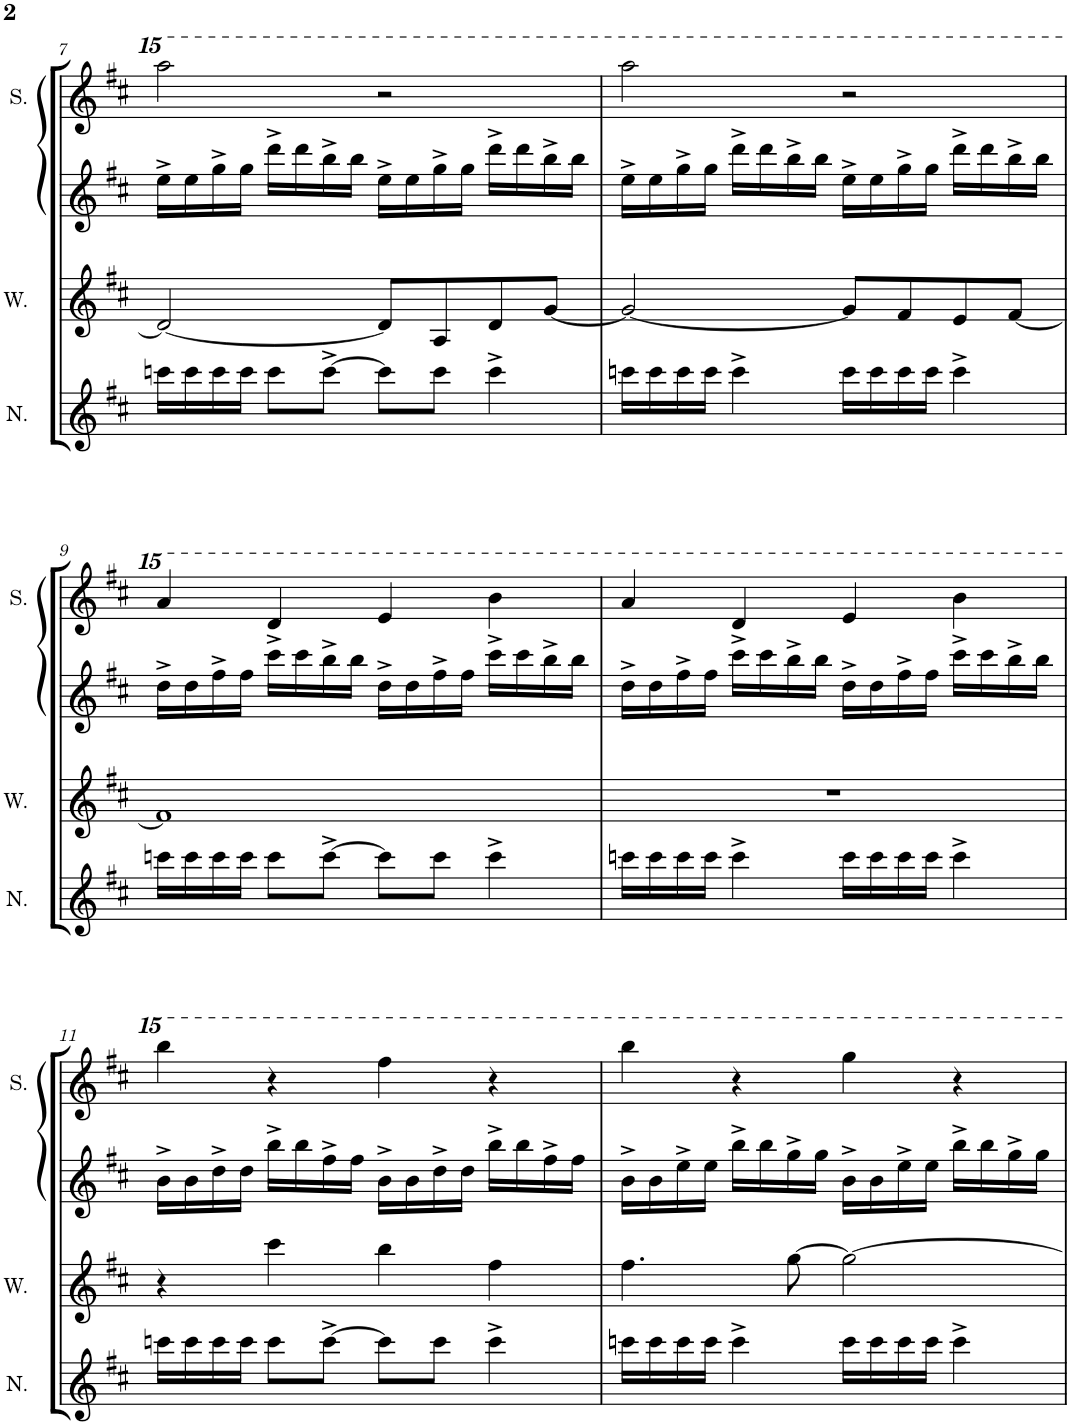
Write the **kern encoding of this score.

**kern	**kern	**kern	**kern
*part4	*part3	*part2	*part1
*staff4	*staff3	*staff2	*staff1
*I"Noise	*I"Wave	*I"Square Synthesizer	*I"Square
*I'N.	*I'W.	*	*I'S.
!!LO:PB:g=z
*clefG2	*clefG2	*clefG2	*clefG2
*Trd-7c-12	*	*	*
*k[f#c#]	*k[f#c#]	*k[f#c#]	*k[f#c#]
*M4/4	*M4/4	*M4/4	*M4/4
*met(c)	*met(c)	*met(c)	*met(c)
=7	=7	=7	=7
16cccn\LL	2d/_	16ee^\LL	2aaaa\
16ccc\	.	16ee\	.
16ccc\	.	16gg^\	.
16ccc\JJ	.	16gg\JJ	.
8ccc\L	.	16ddd^\LL	.
.	.	16ddd\	.
[8ccc^\J	.	16bb^\	.
.	.	16bb\JJ	.
8ccc\L]	8d/L]	16ee^\LL	2r
.	.	16ee\	.
8ccc\J	8A/	16gg^\	.
.	.	16gg\JJ	.
4ccc^\	8d/	16ddd^\LL	.
.	.	16ddd\	.
.	[8g/J	16bb^\	.
.	.	16bb\JJ	.
=8	=8	=8	=8
16cccn\LL	2g/_	16ee^\LL	2aaaa\
16ccc\	.	16ee\	.
16ccc\	.	16gg^\	.
16ccc\JJ	.	16gg\JJ	.
4ccc^\	.	16ddd^\LL	.
.	.	16ddd\	.
.	.	16bb^\	.
.	.	16bb\JJ	.
16ccc\LL	8g/L]	16ee^\LL	2r
16ccc\	.	16ee\	.
16ccc\	8f#/	16gg^\	.
16ccc\JJ	.	16gg\JJ	.
4ccc^\	8e/	16ddd^\LL	.
.	.	16ddd\	.
.	[8f#/J	16bb^\	.
.	.	16bb\JJ	.
!!LO:LB:g=z
=9	=9	=9	=9
16cccn\LL	1f#]	16dd^\LL	4aaa/
16ccc\	.	16dd\	.
16ccc\	.	16ff#^\	.
16ccc\JJ	.	16ff#\JJ	.
8ccc\L	.	16ccc#^\LL	4ddd/
.	.	16ccc#\	.
[8ccc^\J	.	16bb^\	.
.	.	16bb\JJ	.
8ccc\L]	.	16dd^\LL	4eee/
.	.	16dd\	.
8ccc\J	.	16ff#^\	.
.	.	16ff#\JJ	.
4ccc^\	.	16ccc#^\LL	4bbb\
.	.	16ccc#\	.
.	.	16bb^\	.
.	.	16bb\JJ	.
=10	=10	=10	=10
16cccn\LL	1r	16dd^\LL	4aaa/
16ccc\	.	16dd\	.
16ccc\	.	16ff#^\	.
16ccc\JJ	.	16ff#\JJ	.
4ccc^\	.	16ccc#^\LL	4ddd/
.	.	16ccc#\	.
.	.	16bb^\	.
.	.	16bb\JJ	.
16ccc\LL	.	16dd^\LL	4eee/
16ccc\	.	16dd\	.
16ccc\	.	16ff#^\	.
16ccc\JJ	.	16ff#\JJ	.
4ccc^\	.	16ccc#^\LL	4bbb\
.	.	16ccc#\	.
.	.	16bb^\	.
.	.	16bb\JJ	.
!!LO:LB:g=z
=11	=11	=11	=11
16cccn\LL	4r	16b^\LL	4bbbb\
16ccc\	.	16b\	.
16ccc\	.	16dd^\	.
16ccc\JJ	.	16dd\JJ	.
8ccc\L	4ccc#\	16bb^\LL	4r
.	.	16bb\	.
[8ccc^\J	.	16ff#^\	.
.	.	16ff#\JJ	.
8ccc\L]	4bb\	16b^\LL	4ffff#\
.	.	16b\	.
8ccc\J	.	16dd^\	.
.	.	16dd\JJ	.
4ccc^\	4ff#\	16bb^\LL	4r
.	.	16bb\	.
.	.	16ff#^\	.
.	.	16ff#\JJ	.
=12	=12	=12	=12
16cccn\LL	4.ff#\	16b^\LL	4bbbb\
16ccc\	.	16b\	.
16ccc\	.	16ee^\	.
16ccc\JJ	.	16ee\JJ	.
4ccc^\	.	16bb^\LL	4r
.	.	16bb\	.
.	[8gg\	16gg^\	.
.	.	16gg\JJ	.
16ccc\LL	2gg\_	16b^\LL	4gggg\
16ccc\	.	16b\	.
16ccc\	.	16ee^\	.
16ccc\JJ	.	16ee\JJ	.
4ccc^\	.	16bb^\LL	4r
.	.	16bb\	.
.	.	16gg^\	.
.	.	16gg\JJ	.
=	=	=	=
*-	*-	*-	*-
